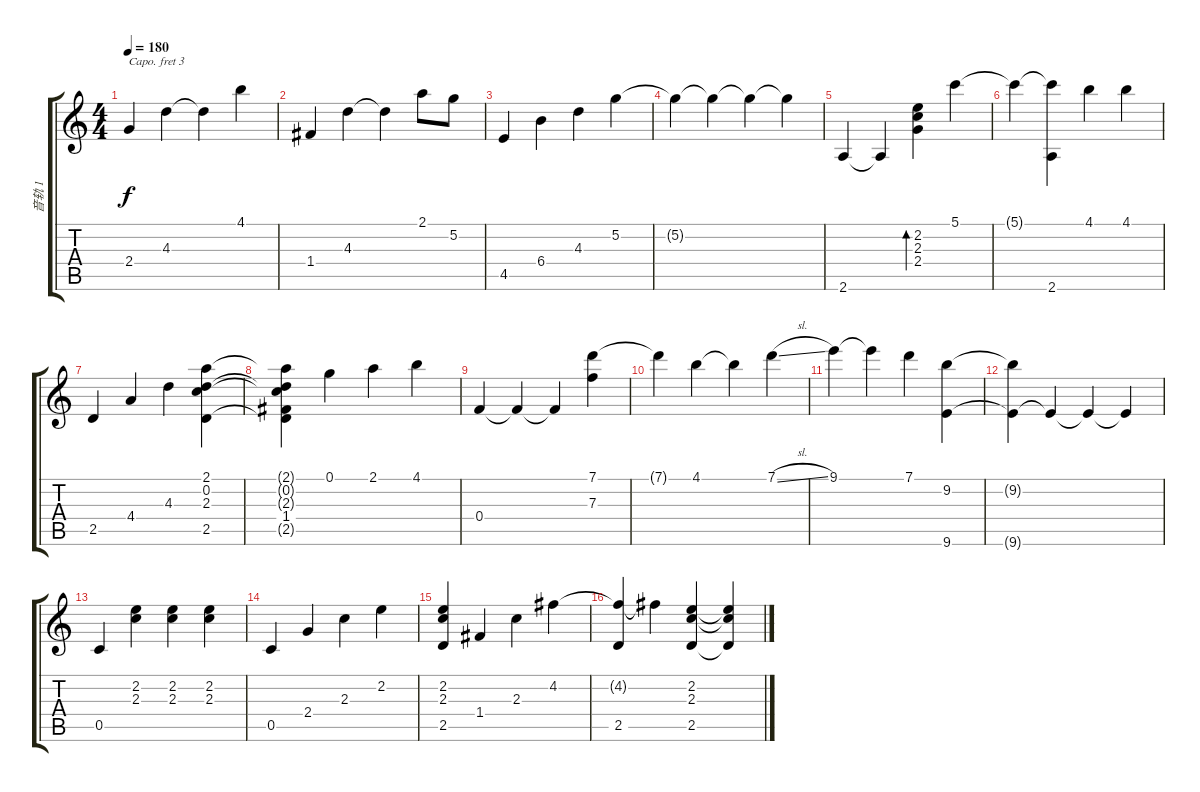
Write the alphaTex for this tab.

\track ("音轨 1" "音轨 1") {instrument acousticguitarsteel}
\staff {score tabs}
\capo 3
\tuning (E4 B3 G3 D3 A2 E2) {hide}
\ts (4 4)
\tempo 180
\clef g2
\ks c
2.4.4{dy f} 4.3.4 4.3{t}.4 4.1.4 |
1.4.4 4.3.4 4.3{t}.4 2.1.8 5.2.8 |
4.5.4 6.4.4 4.3.4 5.2.4 |
5.2{t}.4 5.2{t}.4 5.2{t}.4 5.2{t}.4 |
2.6.4 2.6{t}.4 (2.2 2.3 2.4).4{bd 480} 5.1.4 |
5.1{t}.4 (5.1{t} 2.6).4 4.1.4 4.1.4 |
2.5.4 4.4.4 4.3.4 (2.1 0.2 2.3 2.5).4 |
(2.1{t} 0.2{t} 2.3{t} 1.4 2.5{t}).4 0.1.4 2.1.4 4.1.4 |
0.4.4 0.4{t}.4 0.4{t}.4 (7.1 7.3).4 |
7.1{t}.4 4.1.4 4.1{t}.4 7.1{sl}.4 |
9.1.4 9.1{t}.4 7.1.4 (9.2 9.6).4 |
(9.2{t} 9.6{t}).4 9.6{t}.4 9.6{t}.4 9.6{t}.4 |
0.5.4 (2.2 2.3).4 (2.2 2.3).4 (2.2 2.3).4 |
0.5.4 2.4.4 2.3.4 2.2.4 |
(2.2 2.3 2.5).4 1.4.4 2.3.4 4.2.4 |
(4.2{t} 2.5).4 4.2{t}.4 (2.2 2.3 2.5).4 (2.2{t} 2.3{t} 2.5{t}).4
